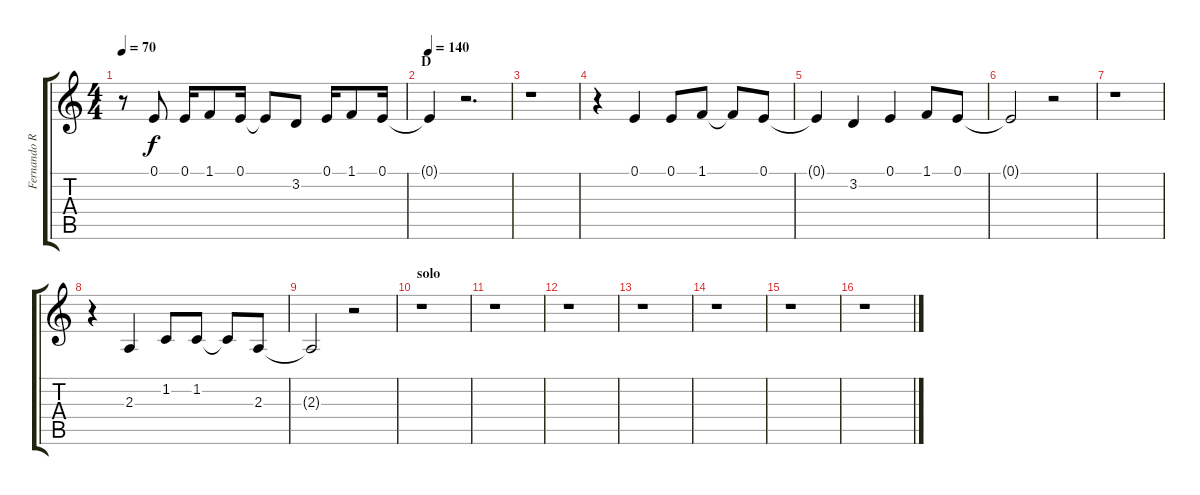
\track ("Fernando Ribeiro" "Fernando R") {instrument altosax}
\staff {score tabs}
\tuning (E4 B3 G3 D3 A2 E2) {hide}
\ts (4 4)
\tempo 70
\clef g2
\ks c
r.8{dy f} 0.1.8 0.1.16 1.1.8 0.1.16 0.1{t}.8 3.2.8 0.1.16 1.1.8 0.1.16 |
\section ("" "D")
\tempo 140
0.1{t}.4 r.2{d} |
r.1 |
r.4 0.1.4 0.1.8 1.1.8 1.1{t}.8 0.1.8 |
0.1{t}.4 3.2.4 0.1.4 1.1.8 0.1.8 |
0.1{t}.2 r.2 |
r.1 |
r.4 2.3.4 1.2.8 1.2.8 1.2{t}.8 2.3.8 |
2.3{t}.2 r.2 |
\section ("" "solo")
r.1 |
r.1 |
r.1 |
r.1 |
r.1 |
r.1 |
r.1
